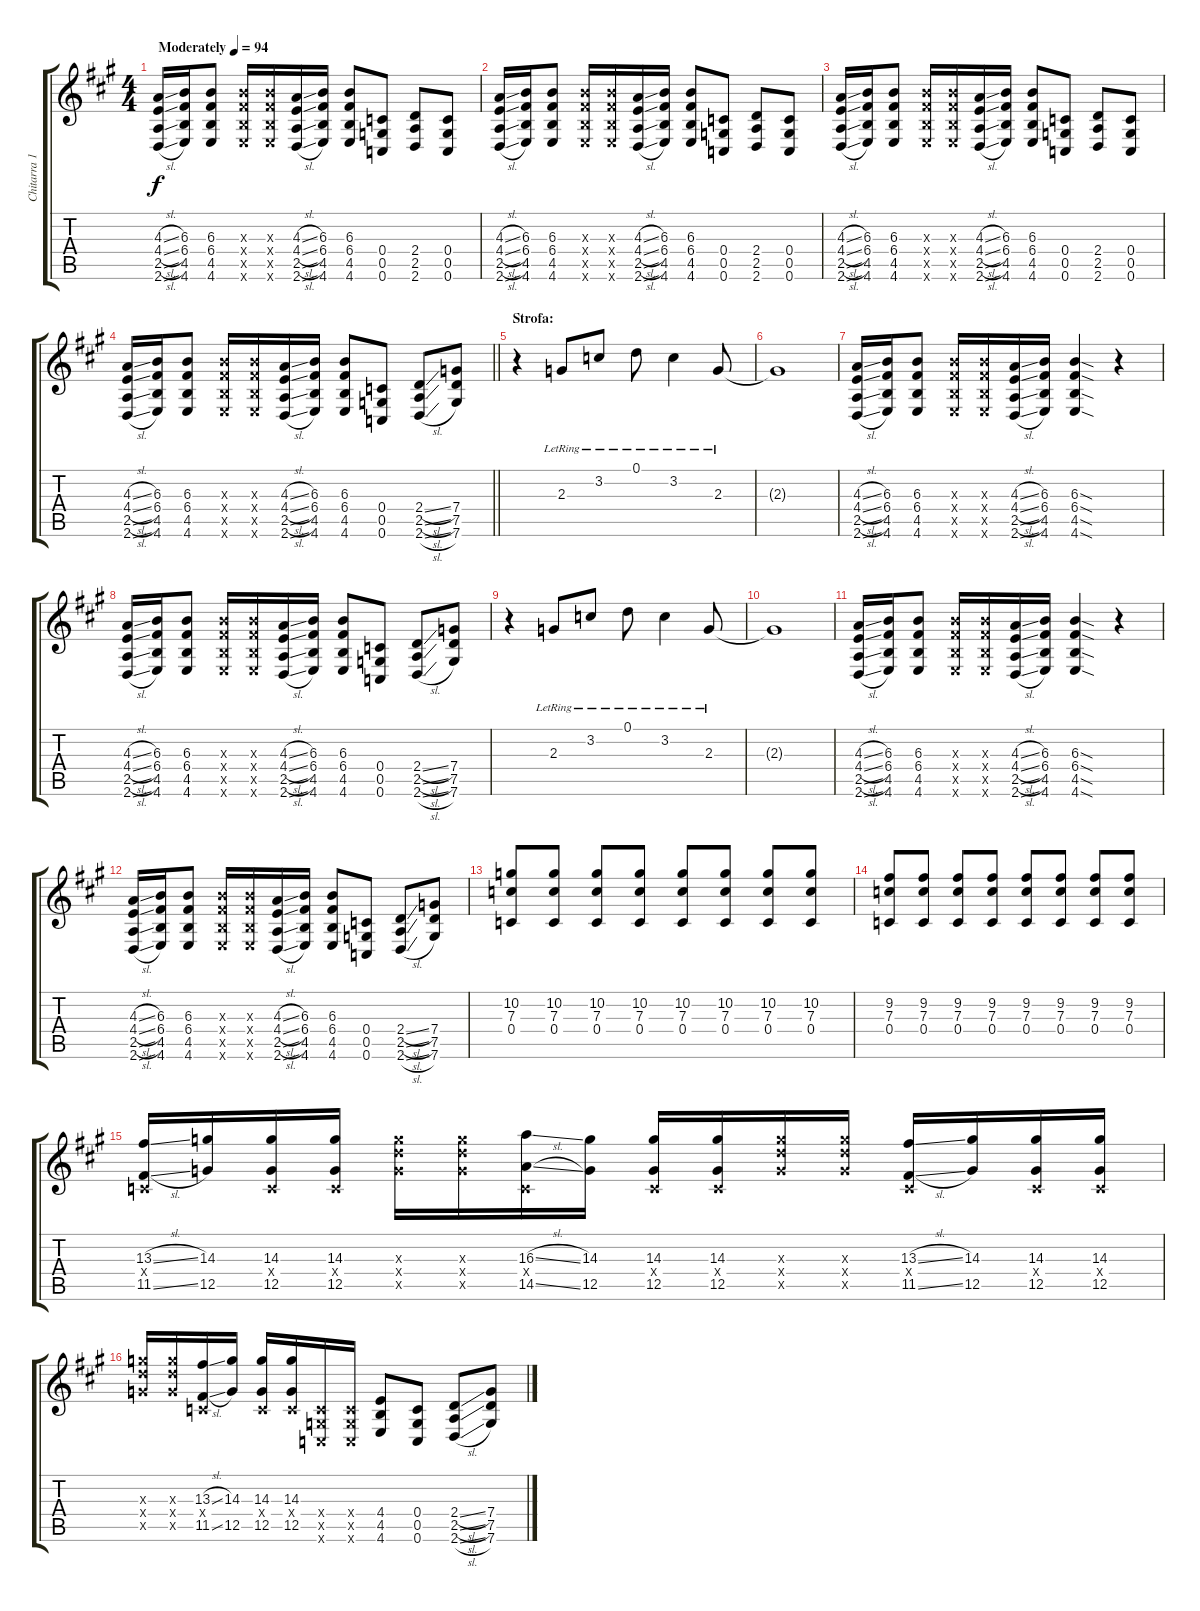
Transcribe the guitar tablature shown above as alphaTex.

\track ("Chitarra 1" "Chitarra 1") {instrument overdrivenguitar}
\staff {score tabs}
\tuning (D4 A3 F3 C3 G2 C2) {hide}
\ts (4 4)
\tempo (94 "Moderately")
\clef g2
\ks a
(4.3{sl} 4.4{sl} 2.5{sl} 2.6{sl}).16{dy f instrument overdrivenguitar} (6.3 6.4 4.5 4.6).16 (6.3 6.4 4.5 4.6).8 (6.3{x} 6.4{x} 4.5{x} 4.6{x}).16 (6.3{x} 6.4{x} 4.5{x} 4.6{x}).16 (4.3{sl} 4.4{sl} 2.5{sl} 2.6{sl}).16 (6.3 6.4 4.5 4.6).16 (6.3 6.4 4.5 4.6).8 (0.4 0.5 0.6).8 (2.4 2.5 2.6).8 (0.4 0.5 0.6).8 |
(4.3{sl} 4.4{sl} 2.5{sl} 2.6{sl}).16 (6.3 6.4 4.5 4.6).16 (6.3 6.4 4.5 4.6).8 (6.3{x} 6.4{x} 4.5{x} 4.6{x}).16 (6.3{x} 6.4{x} 4.5{x} 4.6{x}).16 (4.3{sl} 4.4{sl} 2.5{sl} 2.6{sl}).16 (6.3 6.4 4.5 4.6).16 (6.3 6.4 4.5 4.6).8 (0.4 0.5 0.6).8 (2.4 2.5 2.6).8 (0.4 0.5 0.6).8 |
(4.3{sl} 4.4{sl} 2.5{sl} 2.6{sl}).16 (6.3 6.4 4.5 4.6).16 (6.3 6.4 4.5 4.6).8 (6.3{x} 6.4{x} 4.5{x} 4.6{x}).16 (6.3{x} 6.4{x} 4.5{x} 4.6{x}).16 (4.3{sl} 4.4{sl} 2.5{sl} 2.6{sl}).16 (6.3 6.4 4.5 4.6).16 (6.3 6.4 4.5 4.6).8 (0.4 0.5 0.6).8 (2.4 2.5 2.6).8 (0.4 0.5 0.6).8 |
\barLineRight lightlight
(4.3{sl} 4.4{sl} 2.5{sl} 2.6{sl}).16 (6.3 6.4 4.5 4.6).16 (6.3 6.4 4.5 4.6).8 (6.3{x} 6.4{x} 4.5{x} 4.6{x}).16 (6.3{x} 6.4{x} 4.5{x} 4.6{x}).16 (4.3{sl} 4.4{sl} 2.5{sl} 2.6{sl}).16 (6.3 6.4 4.5 4.6).16 (6.3 6.4 4.5 4.6).8 (0.4 0.5 0.6).8 (2.4{sl} 2.5{sl} 2.6{sl}).8 (7.4 7.5 7.6).8 |
\section ("" "Strofa:")
r.4 2.3{lr}.8 3.2{lr}.8 0.1{lr}.8 3.2{lr}.4 2.3{lr}.8 |
2.3{t}.1 |
(4.3{sl} 4.4{sl} 2.5{sl} 2.6{sl}).16 (6.3 6.4 4.5 4.6).16 (6.3 6.4 4.5 4.6).8 (6.3{x} 6.4{x} 4.5{x} 4.6{x}).16 (6.3{x} 6.4{x} 4.5{x} 4.6{x}).16 (4.3{sl} 4.4{sl} 2.5{sl} 2.6{sl}).16 (6.3 6.4 4.5 4.6).16 (6.3{sod} 6.4{sod} 4.5{sod} 4.6{sod}).4 r.4 |
(4.3{sl} 4.4{sl} 2.5{sl} 2.6{sl}).16 (6.3 6.4 4.5 4.6).16 (6.3 6.4 4.5 4.6).8 (6.3{x} 6.4{x} 4.5{x} 4.6{x}).16 (6.3{x} 6.4{x} 4.5{x} 4.6{x}).16 (4.3{sl} 4.4{sl} 2.5{sl} 2.6{sl}).16 (6.3 6.4 4.5 4.6).16 (6.3 6.4 4.5 4.6).8 (0.4 0.5 0.6).8 (2.4{sl} 2.5{sl} 2.6{sl}).8 (7.4 7.5 7.6).8 |
r.4 2.3{lr}.8 3.2{lr}.8 0.1{lr}.8 3.2{lr}.4 2.3{lr}.8 |
2.3{t}.1 |
(4.3{sl} 4.4{sl} 2.5{sl} 2.6{sl}).16 (6.3 6.4 4.5 4.6).16 (6.3 6.4 4.5 4.6).8 (6.3{x} 6.4{x} 4.5{x} 4.6{x}).16 (6.3{x} 6.4{x} 4.5{x} 4.6{x}).16 (4.3{sl} 4.4{sl} 2.5{sl} 2.6{sl}).16 (6.3 6.4 4.5 4.6).16 (6.3{sod} 6.4{sod} 4.5{sod} 4.6{sod}).4 r.4 |
(4.3{sl} 4.4{sl} 2.5{sl} 2.6{sl}).16 (6.3 6.4 4.5 4.6).16 (6.3 6.4 4.5 4.6).8 (6.3{x} 6.4{x} 4.5{x} 4.6{x}).16 (6.3{x} 6.4{x} 4.5{x} 4.6{x}).16 (4.3{sl} 4.4{sl} 2.5{sl} 2.6{sl}).16 (6.3 6.4 4.5 4.6).16 (6.3 6.4 4.5 4.6).8 (0.4 0.5 0.6).8 (2.4{sl} 2.5{sl} 2.6{sl}).8 (7.4 7.5 7.6).8 |
(10.2 7.3 0.4).8 (10.2 7.3 0.4).8 (10.2 7.3 0.4).8 (10.2 7.3 0.4).8 (10.2 7.3 0.4).8 (10.2 7.3 0.4).8 (10.2 7.3 0.4).8 (10.2 7.3 0.4).8 |
(9.2 7.3 0.4).8 (9.2 7.3 0.4).8 (9.2 7.3 0.4).8 (9.2 7.3 0.4).8 (9.2 7.3 0.4).8 (9.2 7.3 0.4).8 (9.2 7.3 0.4).8 (9.2 7.3 0.4).8 |
(13.3{sl} 0.4{x} 11.5{sl}).16 (14.3 12.5).16 (14.3 0.4{x} 12.5).16 (14.3 0.4{x} 12.5).16 (14.3{x} 14.4{x} 12.5{x}).16 (14.3{x} 14.4{x} 12.5{x}).16 (16.3{sl} 0.4{x} 14.5{sl}).16 (14.3 12.5).16 (14.3 0.4{x} 12.5).16 (14.3 0.4{x} 12.5).16 (14.3{x} 14.4{x} 12.5{x}).16 (14.3{x} 14.4{x} 12.5{x}).16 (13.3{sl} 0.4{x} 11.5{sl}).16 (14.3 12.5).16 (14.3 0.4{x} 12.5).16 (14.3 0.4{x} 12.5).16 |
(14.3{x} 14.4{x} 12.5{x}).16 (14.3{x} 14.4{x} 12.5{x}).16 (13.3{sl} 0.4{x} 11.5{sl}).16 (14.3 12.5).16 (14.3 0.4{x} 12.5).16 (14.3 0.4{x} 12.5).16 (0.4{x} 0.5{x} 0.6{x}).16 (0.4{x} 0.5{x} 0.6{x}).16 (4.4 4.5 4.6).8 (0.4 0.5 0.6).8 (2.4{sl} 2.5{sl} 2.6{sl}).8 (7.4 7.5 7.6).8
